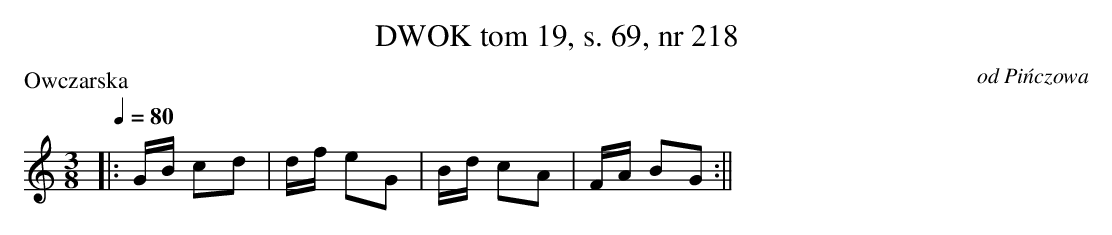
X:1
T: DWOK tom 19, s. 69, nr 218
O:od Pińczowa
P:Owczarska
L:1/8
M:3/8
K:C
Q:1/4=80
|:G/B/ cd|d/f/ eG|B/d/ cA|F/A/ BG:||
